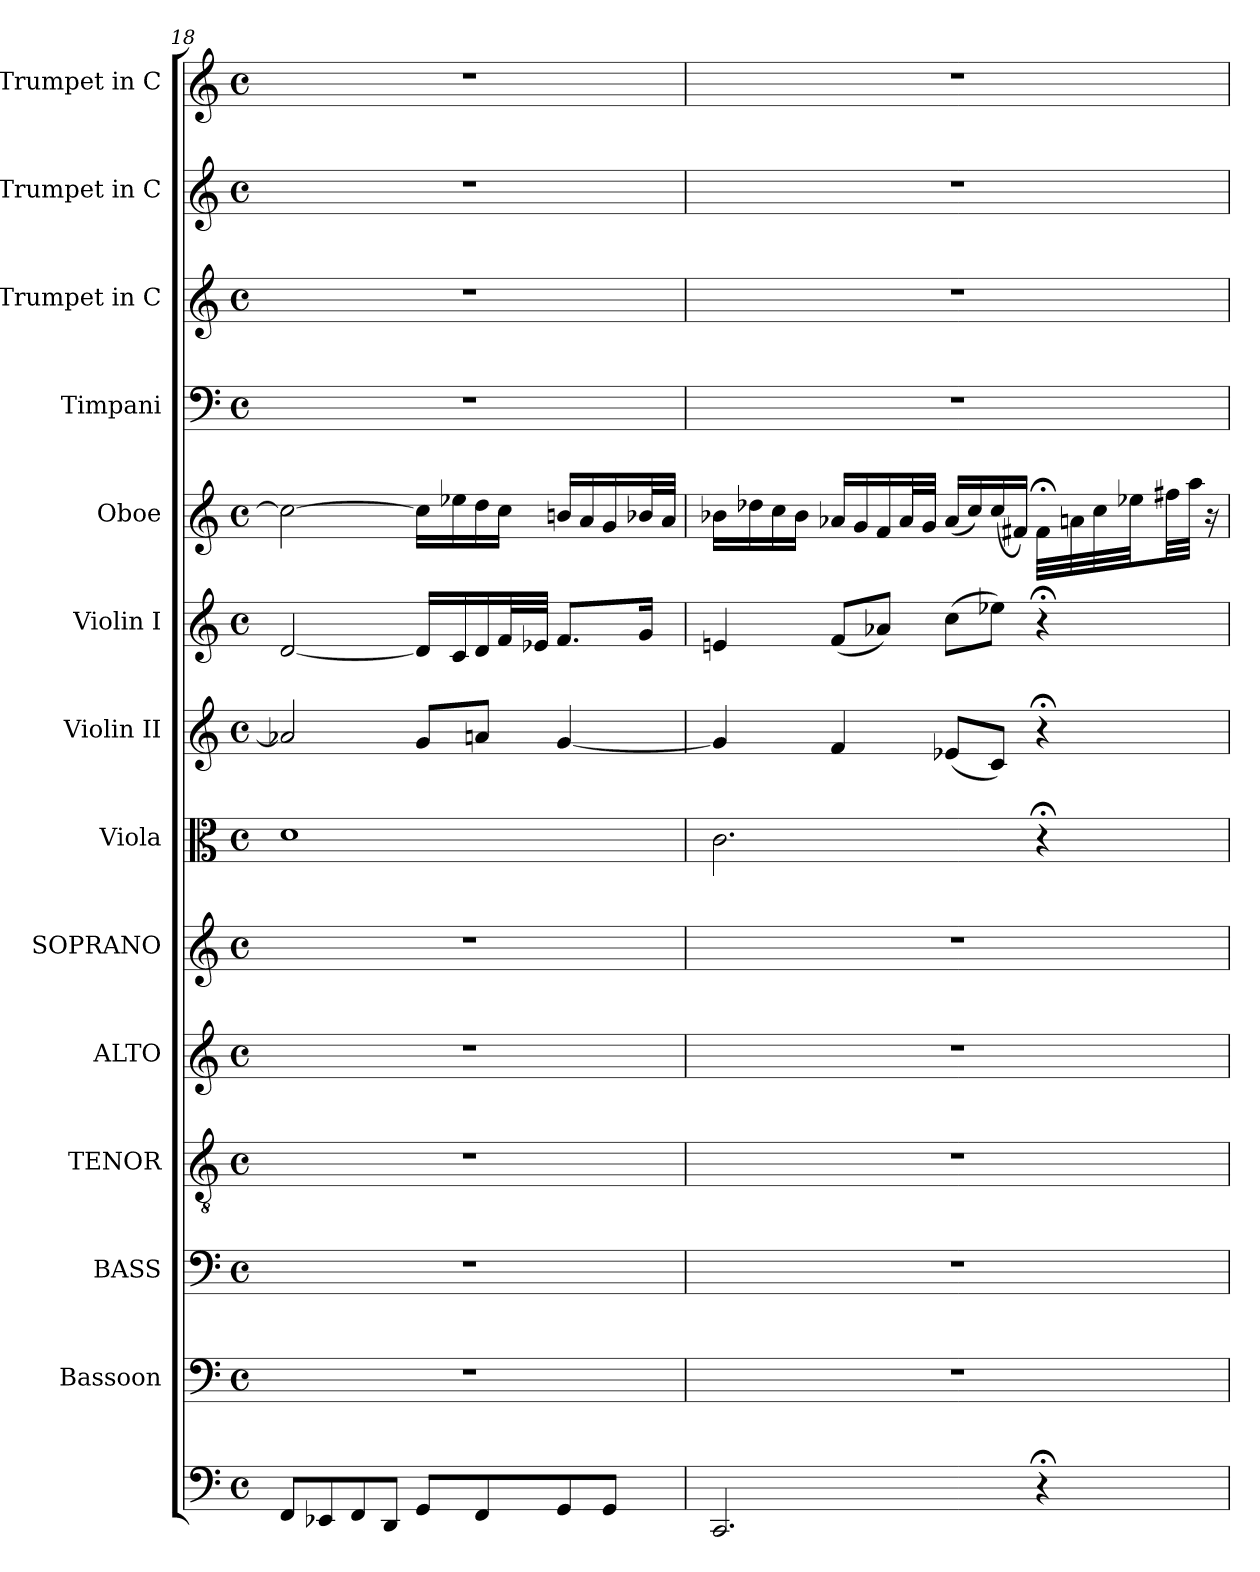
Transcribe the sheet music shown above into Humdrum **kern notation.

**kern	**kern	**kern	**kern	**kern	**kern	**kern	**kern	**kern	**kern	**kern	**kern	**kern	**kern
*part14	*part13	*part12	*part11	*part10	*part9	*part8	*part7	*part6	*part5	*part4	*part3	*part2	*part1
*staff14	*staff13	*staff12	*staff11	*staff10	*staff9	*staff8	*staff7	*staff6	*staff5	*staff4	*staff3	*staff2	*staff1
*	*I"Bassoon	*I"BASS	*I"TENOR	*I"ALTO	*I"SOPRANO	*I"Viola	*I"Violin II	*I"Violin I	*I"Oboe	*I"Timpani	*I"Trumpet in C	*I"Trumpet in C	*I"Trumpet in C
*	*	*	*	*I'Alto	*I'Soprano	*I'Viola	*I'Violin II	*I'Violin I	*I'Oboe	*I'Timp.	*	*	*
!!LO:LB:g=z
*clefF4	*clefF4	*clefF4	*clefGv2	*clefG2	*clefG2	*clefC3	*clefG2	*clefG2	*clefG2	*clefF4	*clefG2	*clefG2	*clefG2
*	*	*	*ITrd7c12	*	*	*	*	*	*	*	*	*	*
*k[]	*k[]	*k[]	*k[]	*k[]	*k[]	*k[]	*k[]	*k[]	*k[]	*k[]	*k[]	*k[]	*k[]
*C:	*C:	*C:	*C:	*C:	*C:	*C:	*C:	*C:	*C:	*C:	*C:	*C:	*C:
*M4/4	*M4/4	*M4/4	*M4/4	*M4/4	*M4/4	*M4/4	*M4/4	*M4/4	*M4/4	*M4/4	*M4/4	*M4/4	*M4/4
*met(c)	*met(c)	*met(c)	*met(c)	*met(c)	*met(c)	*met(c)	*met(c)	*met(c)	*met(c)	*met(c)	*met(c)	*met(c)	*met(c)
=18	=18	=18	=18	=18	=18	=18	=18	=18	=18	=18	=18	=18	=18
8FFi/L	1r	1r	1r	1r	1r	1di	2a-Xi/]	[2di/	2cci\_	1r	1r	1r	1r
8EE-i/	.	.	.	.	.	.	.	.	.	.	.	.	.
8FFi/	.	.	.	.	.	.	.	.	.	.	.	.	.
8DDi/J	.	.	.	.	.	.	.	.	.	.	.	.	.
8GGi/L	.	.	.	.	.	.	8gi/L	16di/LL]	16cci\LL]	.	.	.	.
.	.	.	.	.	.	.	.	16ci/	16ee-i\	.	.	.	.
8FFi/	.	.	.	.	.	.	8ai/J	16di/	16ddi\	.	.	.	.
.	.	.	.	.	.	.	.	32fi/L	16cci\JJ	.	.	.	.
.	.	.	.	.	.	.	.	32e-i/JJJ	.	.	.	.	.
8GGi/	.	.	.	.	.	.	[4gi/	8.fi/L	16bni/LL	.	.	.	.
.	.	.	.	.	.	.	.	.	16ai/	.	.	.	.
8GGi/J	.	.	.	.	.	.	.	.	16gi/	.	.	.	.
.	.	.	.	.	.	.	.	16gi/Jk	32b-Xi/L	.	.	.	.
.	.	.	.	.	.	.	.	.	32ai/JJJ	.	.	.	.
=19	=19	=19	=19	=19	=19	=19	=19	=19	=19	=19	=19	=19	=19
2.CCi/	1r	1r	1r	1r	1r	2.ci\	4gi/]	4eni/	16b-i\LL	1r	1r	1r	1r
.	.	.	.	.	.	.	.	.	16dd-Xi\	.	.	.	.
.	.	.	.	.	.	.	.	.	16cci\	.	.	.	.
.	.	.	.	.	.	.	.	.	16b-i\JJ	.	.	.	.
.	.	.	.	.	.	.	4fi/	(8fi/L	16a-Xi/LL	.	.	.	.
.	.	.	.	.	.	.	.	.	16gi/	.	.	.	.
.	.	.	.	.	.	.	.	8a-Xi/J)	16fi/	.	.	.	.
.	.	.	.	.	.	.	.	.	32a-i/L	.	.	.	.
.	.	.	.	.	.	.	.	.	32gi/JJJ	.	.	.	.
.	.	.	.	.	.	.	(8e-i/L	(8cci\L	(16a-i/LL	.	.	.	.
.	.	.	.	.	.	.	.	.	16cci/)	.	.	.	.
.	.	.	.	.	.	.	8ci/J)	8ee-Xi\J)	(16cci/	.	.	.	.
.	.	.	.	.	.	.	.	.	16f#Xi/JJ)	.	.	.	.
4r;	.	.	.	.	.	4r;	4r;	4r;	32f#;i\LLL	.	.	.	.
.	.	.	.	.	.	.	.	.	32ani\	.	.	.	.
.	.	.	.	.	.	.	.	.	32cci\	.	.	.	.
.	.	.	.	.	.	.	.	.	32ee-i\JJ	.	.	.	.
.	.	.	.	.	.	.	.	.	32ff#Xi\LL	.	.	.	.
.	.	.	.	.	.	.	.	.	32aai\JJJ	.	.	.	.
.	.	.	.	.	.	.	.	.	16r	.	.	.	.
=	=	=	=	=	=	=	=	=	=	=	=	=	=
*-	*-	*-	*-	*-	*-	*-	*-	*-	*-	*-	*-	*-	*-
